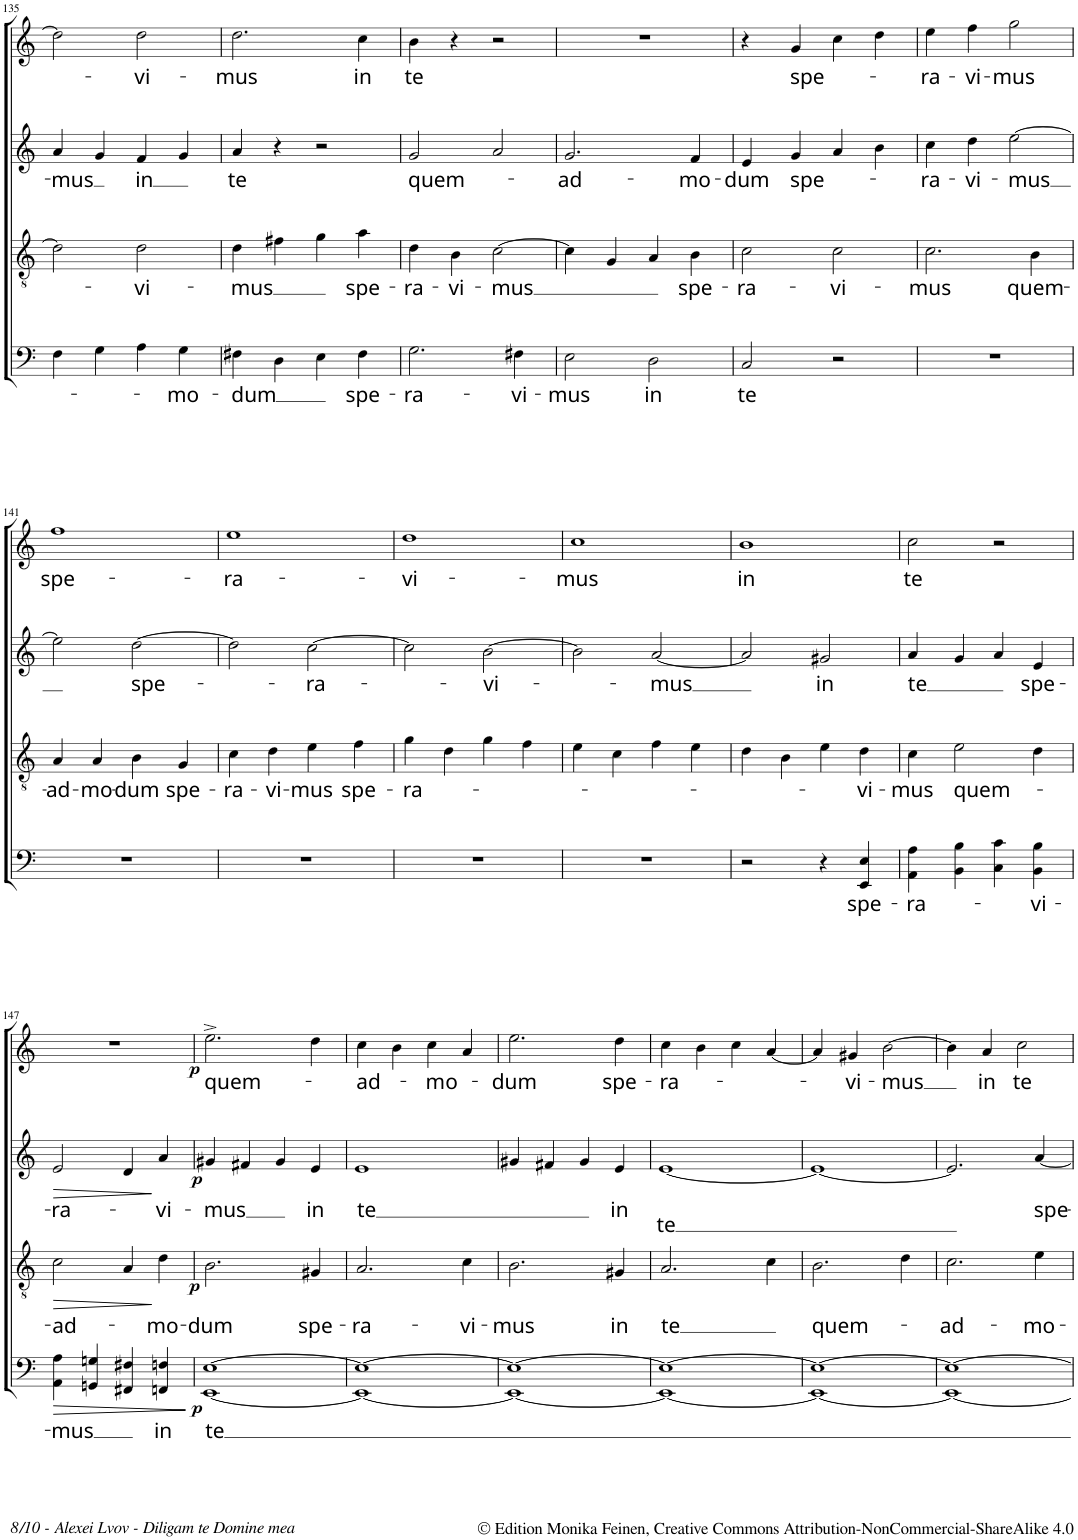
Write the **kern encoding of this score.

**kern	**text	**dynam	**kern	**text	**dynam	**kern	**text	**dynam	**kern	**text	**dynam
*part4	*part4	*part4	*part3	*part3	*part3	*part2	*part2	*part2	*part1	*part1	*part1
*staff4	*staff4	*staff4	*staff3	*staff3	*staff3	*staff2	*staff2	*staff2	*staff1	*staff1	*staff1
*I"BASSO.	*	*	*I"TENORE.	*	*	*I"ALTO.	*	*	*I"SOPRANO.	*	*
!!LO:PB:g=z
*clefF4	*	*	*clefGv2	*	*	*clefG2	*	*	*clefG2	*	*
*k[]	*	*	*k[]	*	*	*k[]	*	*	*k[]	*	*
*M2/2	*	*	*M2/2	*	*	*M2/2	*	*	*M2/2	*	*
*met(c|)	*	*	*met(c|)	*	*	*met(c|)	*	*	*met(c|)	*	*
=135	=135	=135	=135	=135	=135	=135	=135	=135	=135	=135	=135
!	!	!	!	!	!	!	!LO:LY:b	!	!	!	!
4F\	.	.	2d\]	.	.	4a/	-mus	.	2dd\]	.	.
4G\	.	.	.	.	.	4g/	.	.	.	.	.
!	!	!	!	!LO:LY:b	!	!	!LO:LY:b	!	!	!LO:LY:b	!
4A\	.	.	2d\	-vi-	.	4f/	in	.	2dd\	-vi-	.
!	!LO:LY:b	!	!	!	!	!	!	!	!	!	!
4G\	mo-	.	.	.	.	4g/	.	.	.	.	.
=136	=136	=136	=136	=136	=136	=136	=136	=136	=136	=136	=136
!	!LO:LY:b	!	!	!LO:LY:b	!	!	!LO:LY:b	!	!	!LO:LY:b	!
4F#X\	-dum	.	4d\	-mus	.	4a/	te	.	2.dd\	-mus	.
4D\	.	.	4f#X\	.	.	4r	.	.	.	.	.
4E\	.	.	4g\	.	.	2r	.	.	.	.	.
!	!LO:LY:b	!	!	!LO:LY:b	!	!	!	!	!	!LO:LY:b	!
4F#\	spe-	.	4a\	spe-	.	.	.	.	4cc\	in	.
=137	=137	=137	=137	=137	=137	=137	=137	=137	=137	=137	=137
!	!LO:LY:b	!	!	!LO:LY:b	!	!	!LO:LY:b	!	!	!LO:LY:b	!
2.G\	-ra-	.	4d\	-ra-	.	2g/	quem-	.	4b\	te	.
!	!	!	!	!LO:LY:b	!	!	!	!	!	!	!
.	.	.	4B\	-vi-	.	.	.	.	4r	.	.
!	!	!	!	!LO:LY:b	!	!	!	!	!	!	!
.	.	.	[2c\	-mus	.	2a/	.	.	2r	.	.
!	!LO:LY:b	!	!	!	!	!	!	!	!	!	!
4F#X\	-vi-	.	.	.	.	.	.	.	.	.	.
=138	=138	=138	=138	=138	=138	=138	=138	=138	=138	=138	=138
!	!LO:LY:b	!	!	!	!	!	!LO:LY:b	!	!	!	!
2E\	-mus	.	4c\]	.	.	2.g/	-ad-	.	1r	.	.
.	.	.	4G/	.	.	.	.	.	.	.	.
!	!LO:LY:b	!	!	!	!	!	!	!	!	!	!
2D\	in	.	4A/	.	.	.	.	.	.	.	.
!	!	!	!	!LO:LY:b	!	!	!LO:LY:b	!	!	!	!
.	.	.	4B\	spe-	.	4f/	-mo-	.	.	.	.
=139	=139	=139	=139	=139	=139	=139	=139	=139	=139	=139	=139
!	!LO:LY:b	!	!	!LO:LY:b	!	!	!LO:LY:b	!	!	!	!
2C/	te	.	2c\	-ra-	.	4e/	-dum	.	4r	.	.
!	!	!	!	!	!	!	!LO:LY:b	!	!	!LO:LY:b	!
.	.	.	.	.	.	4g/	spe-	.	4g/	spe-	.
!	!	!	!	!LO:LY:b	!	!	!	!	!	!	!
2r	.	.	2c\	-vi-	.	4a/	.	.	4cc\	.	.
.	.	.	.	.	.	4b\	.	.	4dd\	.	.
=140	=140	=140	=140	=140	=140	=140	=140	=140	=140	=140	=140
!	!	!	!	!LO:LY:b	!	!	!LO:LY:b	!	!	!LO:LY:b	!
1r	.	.	2.c\	-mus	.	4cc\	-ra-	.	4ee\	-ra-	.
!	!	!	!	!	!	!	!LO:LY:b	!	!	!LO:LY:b	!
.	.	.	.	.	.	4dd\	-vi-	.	4ff\	-vi-	.
!	!	!	!	!	!	!	!LO:LY:b	!	!	!LO:LY:b	!
.	.	.	.	.	.	[2ee\	-mus	.	2gg\	-mus	.
!	!	!	!	!LO:LY:b	!	!	!	!	!	!	!
.	.	.	4B\	quem-	.	.	.	.	.	.	.
!!LO:LB:g=z
=141	=141	=141	=141	=141	=141	=141	=141	=141	=141	=141	=141
!	!	!	!	!LO:LY:b	!	!	!	!	!	!LO:LY:b	!
1r	.	.	4A/	-ad-	.	2ee\]	.	.	1ff	spe-	.
!	!	!	!	!LO:LY:b	!	!	!	!	!	!	!
.	.	.	4A/	-mo-	.	.	.	.	.	.	.
!	!	!	!	!LO:LY:b	!	!	!LO:LY:b	!	!	!	!
.	.	.	4B\	-dum	.	[2dd\	spe-	.	.	.	.
!	!	!	!	!LO:LY:b	!	!	!	!	!	!	!
.	.	.	4G/	spe-	.	.	.	.	.	.	.
=142	=142	=142	=142	=142	=142	=142	=142	=142	=142	=142	=142
!	!	!	!	!LO:LY:b	!	!	!	!	!	!LO:LY:b	!
1r	.	.	4c\	-ra-	.	2dd\]	.	.	1ee	-ra-	.
!	!	!	!	!LO:LY:b	!	!	!	!	!	!	!
.	.	.	4d\	vi-	.	.	.	.	.	.	.
!	!	!	!	!LO:LY:b	!	!	!LO:LY:b	!	!	!	!
.	.	.	4e\	-mus	.	[2cc\	-ra-	.	.	.	.
!	!	!	!	!LO:LY:b	!	!	!	!	!	!	!
.	.	.	4f\	spe-	.	.	.	.	.	.	.
=143	=143	=143	=143	=143	=143	=143	=143	=143	=143	=143	=143
!	!	!	!	!LO:LY:b	!	!	!	!	!	!LO:LY:b	!
1r	.	.	4g\	-ra-	.	2cc\]	.	.	1dd	-vi-	.
.	.	.	4d\	.	.	.	.	.	.	.	.
!	!	!	!	!	!	!	!LO:LY:b	!	!	!	!
.	.	.	4g\	.	.	[2b\	-vi-	.	.	.	.
.	.	.	4f\	.	.	.	.	.	.	.	.
=144	=144	=144	=144	=144	=144	=144	=144	=144	=144	=144	=144
!	!	!	!	!	!	!	!	!	!	!LO:LY:b	!
1r	.	.	4e\	.	.	2b\]	.	.	1cc	-mus	.
.	.	.	4c\	.	.	.	.	.	.	.	.
!	!	!	!	!	!	!	!LO:LY:b	!	!	!	!
.	.	.	4f\	.	.	[2a/	-mus	.	.	.	.
.	.	.	4e\	.	.	.	.	.	.	.	.
=145	=145	=145	=145	=145	=145	=145	=145	=145	=145	=145	=145
!	!	!	!	!	!	!	!	!	!	!LO:LY:b	!
2r	.	.	4d\	.	.	2a/]	.	.	1b	in	.
.	.	.	4B\	.	.	.	.	.	.	.	.
!	!	!	!	!	!	!	!LO:LY:b	!	!	!	!
4r	.	.	4e\	.	.	2g#X/	in	.	.	.	.
!	!LO:LY:b	!	!	!LO:LY:b	!	!	!	!	!	!	!
4EE/ 4E/	spe-	.	4d\	-vi-	.	.	.	.	.	.	.
=146	=146	=146	=146	=146	=146	=146	=146	=146	=146	=146	=146
!	!LO:LY:b	!	!	!LO:LY:b	!	!	!LO:LY:b	!	!	!LO:LY:b	!
4AA\ 4A\	-ra-	.	4c\	-mus	.	4a/	te	.	2cc\	te	.
!	!	!	!	!LO:LY:b	!	!	!	!	!	!	!
4BB\ 4B\	.	.	2e\	quem-	.	4g/	.	.	.	.	.
4C\ 4c\	.	.	.	.	.	4a/	.	.	2r	.	.
!	!LO:LY:b	!	!	!	!	!	!LO:LY:b	!	!	!	!
4BB\ 4B\	-vi-	.	4d\	.	.	4e/	spe-	.	.	.	.
!!LO:LB:g=z
=147	=147	=147	=147	=147	=147	=147	=147	=147	=147	=147	=147
!	!LO:LY:b	!LO:HP:b	!	!LO:LY:b	!LO:HP:b	!	!LO:LY:b	!LO:HP:b	!	!	!
4AA\ 4A\	-mus	>	2c\	-ad-	>	2e/	-ra-	>	1r	.	.
4GGn/ 4Gn/	.	.	.	.	.	.	.	.	.	.	.
4FF#X/ 4F#X/	.	.	4A/	.	.	4d/	.	.	.	.	.
!	!LO:LY:b	!	!	!LO:LY:b	!	!	!LO:LY:b	!	!	!	!
4FFn/ 4Fn/	in	.	4d\	-mo-	]	4a/	-vi-	]	.	.	.
.	.	]	.	.	.	.	.	.	.	.	.
=148	=148	=148	=148	=148	=148	=148	=148	=148	=148	=148	=148
*^	*	*	*	*	*	*	*	*	*	*	*
!	!	!LO:LY:b	!LO:DY:b	!	!LO:LY:b	!LO:DY:b	!	!LO:LY:b	!LO:DY:b	!	!LO:LY:b	!LO:DY:b
[1E	[1EE	te	p	2.B\	-dum	p	4g#X/	-mus	p	2.ee^\	quem-	p
.	.	.	.	.	.	.	4f#X/	.	.	.	.	.
.	.	.	.	.	.	.	4g#/	.	.	.	.	.
!	!	!	!	!	!LO:LY:b	!	!	!LO:LY:b	!	!	!	!
.	.	.	.	4G#X/	spe-	.	4e/	in	.	4dd\	.	.
=149	=149	=149	=149	=149	=149	=149	=149	=149	=149	=149	=149	=149
!	!	!	!	!	!LO:LY:b	!	!	!LO:LY:b	!	!	!LO:LY:b	!
1E_	1EE_	.	.	2.A/	-ra-	.	1e	te	.	4cc\	-ad-	.
.	.	.	.	.	.	.	.	.	.	4b\	.	.
!	!	!	!	!	!	!	!	!	!	!	!LO:LY:b	!
.	.	.	.	.	.	.	.	.	.	4cc\	-mo-	.
!	!	!	!	!	!LO:LY:b	!	!	!	!	!	!	!
.	.	.	.	4c\	-vi-	.	.	.	.	4a/	.	.
=150	=150	=150	=150	=150	=150	=150	=150	=150	=150	=150	=150	=150
!	!	!	!	!	!LO:LY:b	!	!	!	!	!	!LO:LY:b	!
1E_	1EE_	.	.	2.B\	-mus	.	4g#X/	.	.	2.ee\	-dum	.
.	.	.	.	.	.	.	4f#X/	.	.	.	.	.
.	.	.	.	.	.	.	4g#/	.	.	.	.	.
!	!	!	!	!	!LO:LY:b	!	!	!LO:LY:b	!	!	!LO:LY:b	!
.	.	.	.	4G#X/	in	.	4e/	in	.	4dd\	spe-	.
=151	=151	=151	=151	=151	=151	=151	=151	=151	=151	=151	=151	=151
!	!	!	!	!	!LO:LY:b	!	!	!LO:LY:b	!	!	!LO:LY:b	!
1E_	1EE_	.	.	2.A/	te	.	[1e	te	.	4cc\	-ra-	.
.	.	.	.	.	.	.	.	.	.	4b\	.	.
.	.	.	.	.	.	.	.	.	.	4cc\	.	.
.	.	.	.	4c\	.	.	.	.	.	[4a/	.	.
=152	=152	=152	=152	=152	=152	=152	=152	=152	=152	=152	=152	=152
!	!	!	!	!	!LO:LY:b	!	!	!	!	!	!	!
1E_	1EE_	.	.	2.B\	quem-	.	1e_	.	.	4a/]	.	.
!	!	!	!	!	!	!	!	!	!	!	!LO:LY:b	!
.	.	.	.	.	.	.	.	.	.	4g#X/	-vi-	.
!	!	!	!	!	!	!	!	!	!	!	!LO:LY:b	!
.	.	.	.	.	.	.	.	.	.	[2b\	-mus	.
.	.	.	.	4d\	.	.	.	.	.	.	.	.
=153	=153	=153	=153	=153	=153	=153	=153	=153	=153	=153	=153	=153
!	!	!	!	!	!LO:LY:b	!	!	!	!	!	!	!
1E_	1EE_	.	.	2.c\	-ad-	.	2.e/]	.	.	4b\]	.	.
!	!	!	!	!	!	!	!	!	!	!	!LO:LY:b	!
.	.	.	.	.	.	.	.	.	.	4a/	in	.
!	!	!	!	!	!	!	!	!	!	!	!LO:LY:b	!
.	.	.	.	.	.	.	.	.	.	2cc\	te	.
!	!	!	!	!	!LO:LY:b	!	!	!LO:LY:b	!	!	!	!
.	.	.	.	4e\	-mo-	.	[4a/	spe-	.	.	.	.
*v	*v	*	*	*	*	*	*	*	*	*	*	*
=	=	=	=	=	=	=	=	=	=	=	=
*-	*-	*-	*-	*-	*-	*-	*-	*-	*-	*-	*-
